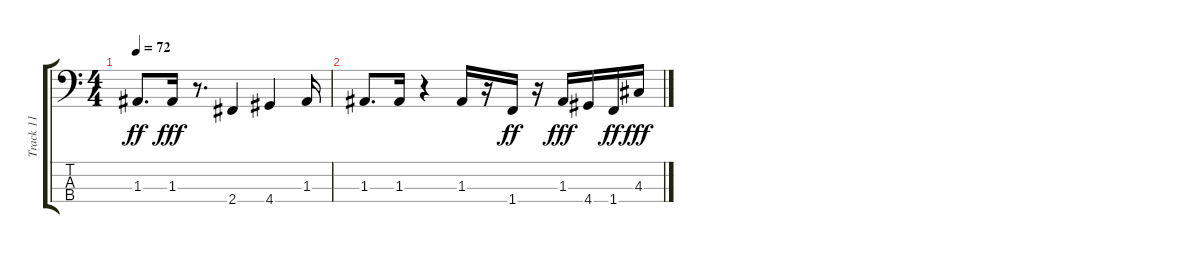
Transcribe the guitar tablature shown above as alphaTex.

\track ("Track 11" "Track 11") {instrument fretlessbass}
\staff {score tabs}
\tuning (G2 D2 A1 E1) {hide}
\ts (4 4)
\tempo 72
\clef f4
\ks c
1.3.8{d dy ff} 1.3.16{dy fff} r.8{d} 2.4.4 4.4.4 1.3.16 |
1.3.8{d} 1.3.16 r.4 1.3.16 r.16 1.4.16{dy ff} r.16 1.3.16{dy fff} 4.4.16 1.4.16{dy ff} 4.3.16{dy fff}
